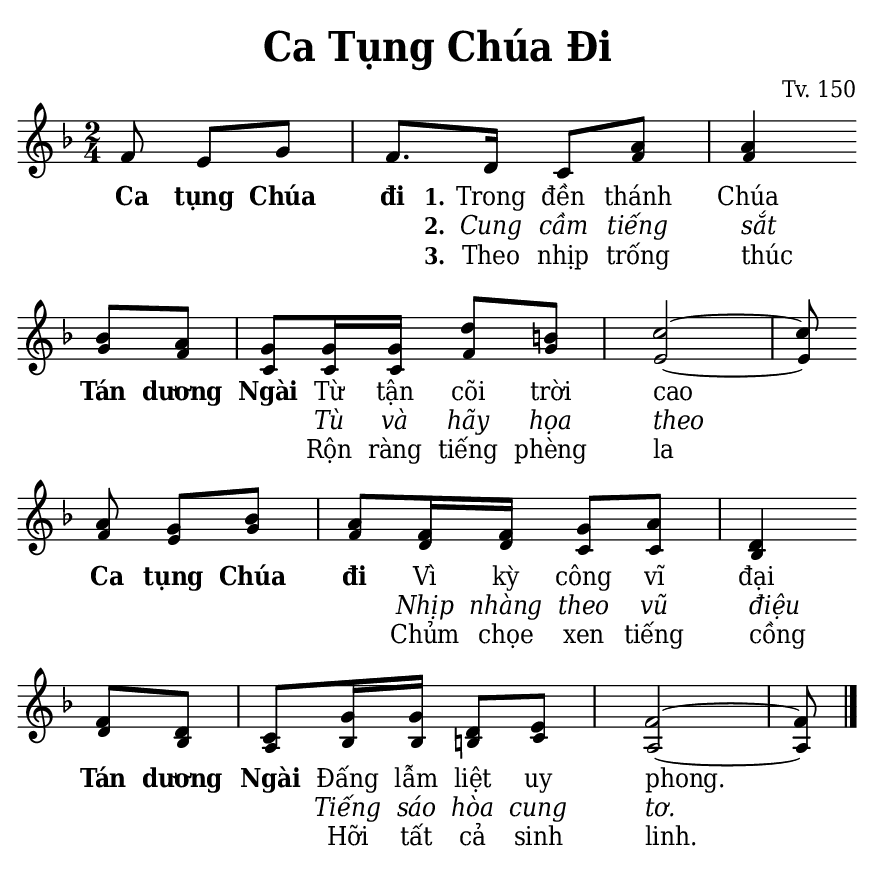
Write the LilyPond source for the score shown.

% Cài đặt chung\
\version "2.22.1"
\include "english.ly"

\header {
  title = \markup { \fontsize #1 "Ca Tụng Chúa Đi" }
  composer = "Tv. 150"
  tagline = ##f
}

% Nhạc phiên khúc
nhacPhienKhucSop = \relative c' {
  \partial 4. f8 e g |
  f8. d16 c8 a' |
  a4 \bar "" \break
  
  bf8 a |
  g g16 g d'8 b! |
  c2 ~ |
  c8 \bar "" \break
  a g bf |
  a f16 f g8 a |
  d,4 \bar "" \break
  
  f8 d |
  c g'16 g d8 e |
  f2 ~ |
  f8 \bar "|."
}

nhacPhienKhucAlto = \relative c' {
  f8 e g |
  f8. d16 c8 f |
  f4 g8 f |
  c c16 c f8 g |
  e2 ~ |
  e8 f e g |
  f d16 d c8 c |
  bf4 d8 bf |
  a bf16 bf b!8 c |
  a2 ~ |
  a8
}

% Lời phiên khúc
loiPhienKhucSop = \lyrics {
  <<
    {
      \override Lyrics.LyricText.font-series = #'bold
      Ca tụng Chúa đi
      \revert Lyrics.LyricText.font-series
      \set stanza = "1."
      Trong đền thánh Chúa
      \override Lyrics.LyricText.font-series = #'bold
      Tán dương Ngài
      \revert Lyrics.LyricText.font-series
      Từ tận cõi trời cao
      \override Lyrics.LyricText.font-series = #'bold
      Ca tụng Chúa đi
      \revert Lyrics.LyricText.font-series
      Vì kỳ công vĩ đại
      \override Lyrics.LyricText.font-series = #'bold
      Tán dương Ngài
      \revert Lyrics.LyricText.font-series
      Đấng lẫm liệt uy phong.
    }
    \new Lyrics {
	    \set associatedVoice = "beSop"
	    \repeat unfold 4 { _ }
	    \set stanza = "2."
      \override Lyrics.LyricText.font-shape = #'italic
	    Cung cầm tiếng sắt
	    \repeat unfold 3 { _ }
	    Tù và hãy họa theo
	    \repeat unfold 4 { _ }
	    Nhịp nhàng theo vũ điệu
	    \repeat unfold 3 { _ }
	    Tiếng sáo hòa cung tơ.
    }
    \new Lyrics {
	    \set associatedVoice = "beSop"
	    \repeat unfold 4 { _ }
	    \set stanza = "3."
	    Theo nhịp trống thúc
	    \repeat unfold 3 { _ }
	    Rộn ràng tiếng phèng la
	    \repeat unfold 4 { _ }
	    Chủm chọe xen tiếng cồng
	    \repeat unfold 3 { _ }
	    Hỡi tất cả sinh linh.
    }
  >>
}

% Dàn trang
\paper {
  #(set-paper-size "a5")
  top-margin = 3\mm
  bottom-margin = 3\mm
  left-margin = 3\mm
  right-margin = 3\mm
  indent = #0
  #(define fonts
	 (make-pango-font-tree "Deja Vu Serif Condensed"
	 		       "Deja Vu Serif Condensed"
			       "Deja Vu Serif Condensed"
			       (/ 20 20)))
  print-page-number = ##f
  system-system-spacing = #'((basic-distance . 0.1) (padding . 3))
}

TongNhip = {
  \key f \major \time 2/4
  \set Timing.beamExceptions = #'()
  \set Timing.baseMoment = #(ly:make-moment 1/4)
}

% mã nguồn cho những chức năng chưa hỗ trợ trong phiên bản lilypond hiện tại
% cung cấp bởi cộng đồng lilypond khi gửi email đến lilypond-user@gnu.org
% Đổi kích thước nốt cho bè phụ
notBePhu =
#(define-music-function (font-size music) (number? ly:music?)
   (for-some-music
     (lambda (m)
       (if (music-is-of-type? m 'rhythmic-event)
           (begin
             (set! (ly:music-property m 'tweaks)
                   (cons `(font-size . ,font-size)
                         (ly:music-property m 'tweaks)))
             #t)
           #f))
     music)
   music)
% kết thúc mã nguồn

\score {
  \new ChoirStaff <<
    \new Staff \with {
        \consists "Merge_rests_engraver"
        printPartCombineTexts = ##f
      }
      <<
      \new Voice \TongNhip \partCombine 
        \nhacPhienKhucSop
        \notBePhu -1 { \nhacPhienKhucAlto }
      \new NullVoice = beSop \nhacPhienKhucSop
      \new Lyrics \lyricsto beSop \loiPhienKhucSop
      >>
  >>
  \layout {
    \override Lyrics.LyricSpace.minimum-distance = #1.5
    \override Score.BarNumber.break-visibility = ##(#f #f #f)
    \override Score.SpacingSpanner.uniform-stretching = ##t
  } 
}
